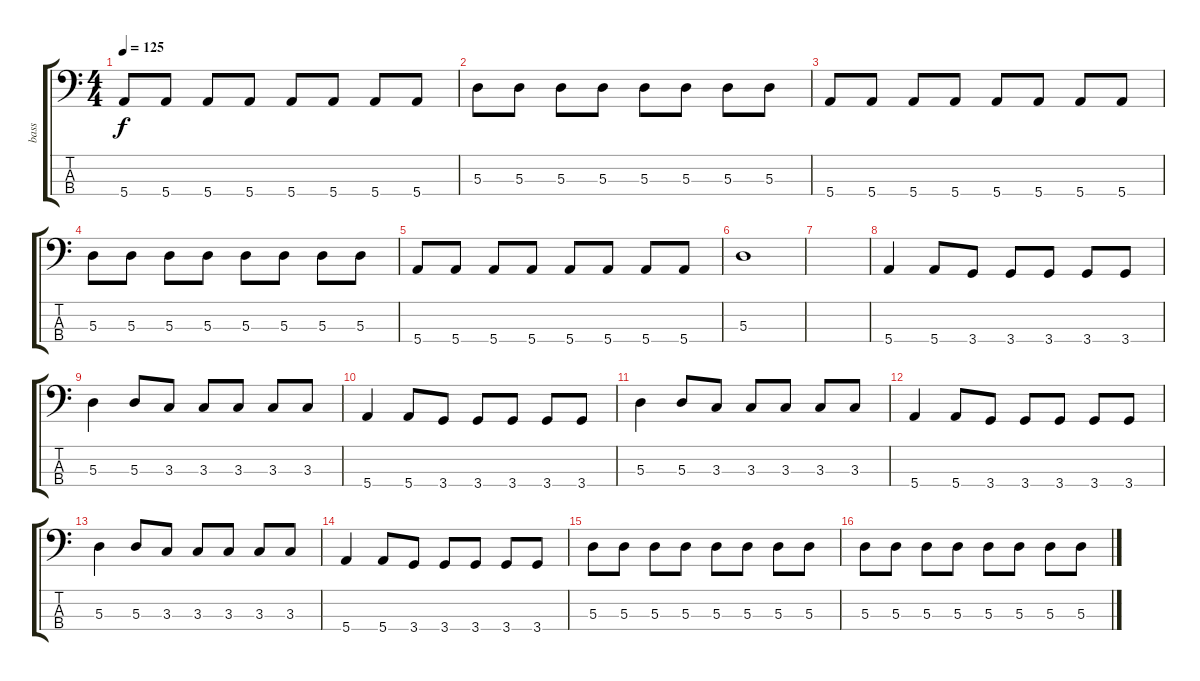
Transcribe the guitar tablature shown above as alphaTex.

\track ("bass" "bass") {instrument electricbassfinger}
\staff {score tabs}
\tuning (G2 D2 A1 E1) {hide}
\ts (4 4)
\tempo 125
\clef f4
\ks c
5.4.8{dy f} 5.4.8 5.4.8 5.4.8 5.4.8 5.4.8 5.4.8 5.4.8 |
5.3.8 5.3.8 5.3.8 5.3.8 5.3.8 5.3.8 5.3.8 5.3.8 |
5.4.8 5.4.8 5.4.8 5.4.8 5.4.8 5.4.8 5.4.8 5.4.8 |
5.3.8 5.3.8 5.3.8 5.3.8 5.3.8 5.3.8 5.3.8 5.3.8 |
5.4.8 5.4.8 5.4.8 5.4.8 5.4.8 5.4.8 5.4.8 5.4.8 |
5.3.1 |
|
5.4.4 5.4.8 3.4.8 3.4.8 3.4.8 3.4.8 3.4.8 |
5.3.4 5.3.8 3.3.8 3.3.8 3.3.8 3.3.8 3.3.8 |
5.4.4 5.4.8 3.4.8 3.4.8 3.4.8 3.4.8 3.4.8 |
5.3.4 5.3.8 3.3.8 3.3.8 3.3.8 3.3.8 3.3.8 |
5.4.4 5.4.8 3.4.8 3.4.8 3.4.8 3.4.8 3.4.8 |
5.3.4 5.3.8 3.3.8 3.3.8 3.3.8 3.3.8 3.3.8 |
5.4.4 5.4.8 3.4.8 3.4.8 3.4.8 3.4.8 3.4.8 |
5.3.8 5.3.8 5.3.8 5.3.8 5.3.8 5.3.8 5.3.8 5.3.8 |
5.3.8 5.3.8 5.3.8 5.3.8 5.3.8 5.3.8 5.3.8 5.3.8
